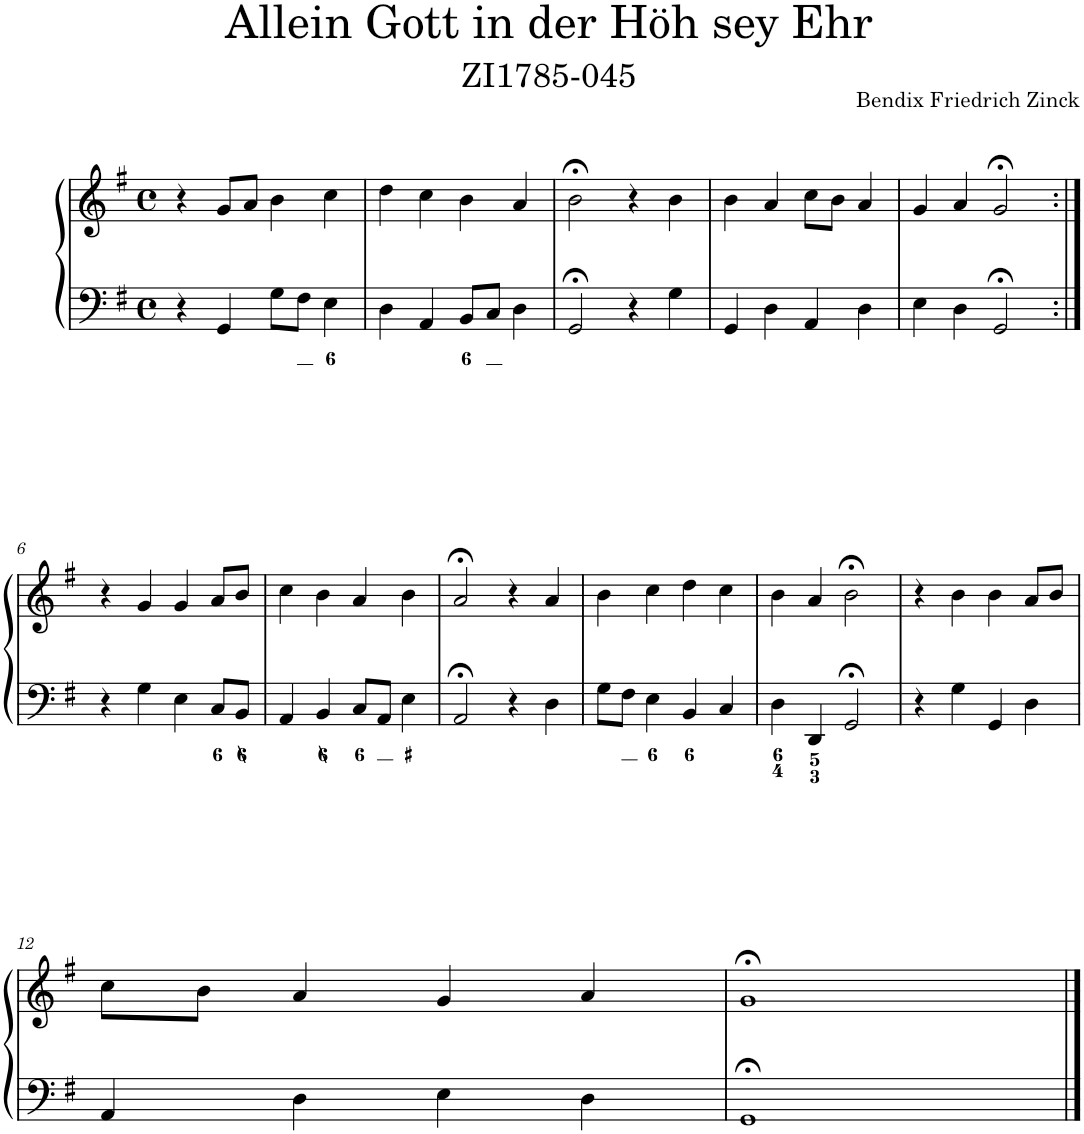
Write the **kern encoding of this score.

**kern	**kern
*part1	*part1
*staff2	*staff1
*I"Piano	*
*I'Pno.	*
*clefF4	*clefG2
*k[f#]	*k[f#]
*M4/4	*M4/4
*met(c)	*met(c)
=1	=1
4r	4r
4GG/	8g/L
.	8a/J
8G\L	4b\
8F#\J	.
4E\	4cc\
=2	=2
4D\	4dd\
4AA/	4cc\
8BB/L	4b\
8C/J	.
4D\	4a/
=3	=3
2GG;</	2b;<\
4r	4r
4G\	4b\
=4	=4
4GG/	4b\
4D\	4a/
4AA/	8cc\L
.	8b\J
4D\	4a/
=5	=5
4E\	4g/
4D\	4a/
2GG;</	2g;</
!!LO:LB:g=z
=6:|!	=6:|!
4r	4r
4G\	4g/
4E\	4g/
8C/L	8a/L
8BB/J	8b/J
=7	=7
4AA/	4cc\
4BB/	4b\
8C/L	4a/
8AA/J	.
4E\	4b\
=8	=8
2AA;</	2a;</
4r	4r
4D\	4a/
=9	=9
8G\L	4b\
8F#\J	.
4E\	4cc\
4BB/	4dd\
4C/	4cc\
=10	=10
4D\	4b\
4DD/	4a/
2GG;</	2b;<\
=11	=11
4r	4r
4G\	4b\
4GG/	4b\
4D\	8a/L
.	8b/J
!!LO:LB:g=z
=12	=12
4AA/	8cc\L
.	8b\J
4D\	4a/
4E\	4g/
4D\	4a/
=13	=13
1GG;<	1g;<
==	==
*-	*-
